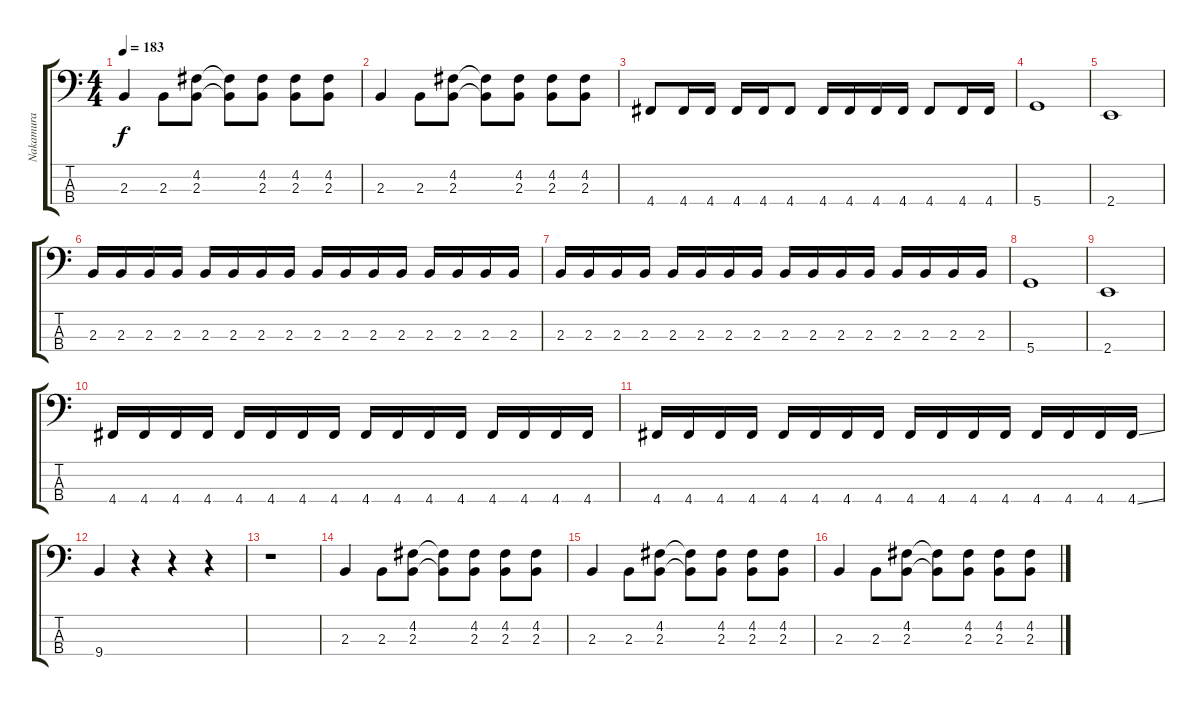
\track ("Nakamura" "Nakamura") {instrument electricbassfinger}
\staff {score tabs}
\tuning (G2 D2 A1 D1) {hide}
\ts (4 4)
\tempo 183
\clef f4
\ks c
2.3.4{dy f} 2.3.8 (4.2 2.3).8 (4.2{t} 2.3{t}).8 (4.2 2.3).8 (4.2 2.3).8 (4.2 2.3).8 |
2.3.4 2.3.8 (4.2 2.3).8 (4.2{t} 2.3{t}).8 (4.2 2.3).8 (4.2 2.3).8 (4.2 2.3).8 |
4.4.8 4.4.16 4.4.16 4.4.16 4.4.16 4.4.8 4.4.16 4.4.16 4.4.16 4.4.16 4.4.8 4.4.16 4.4.16 |
5.4.1 |
2.4.1 |
2.3.16 2.3.16 2.3.16 2.3.16 2.3.16 2.3.16 2.3.16 2.3.16 2.3.16 2.3.16 2.3.16 2.3.16 2.3.16 2.3.16 2.3.16 2.3.16 |
2.3.16 2.3.16 2.3.16 2.3.16 2.3.16 2.3.16 2.3.16 2.3.16 2.3.16 2.3.16 2.3.16 2.3.16 2.3.16 2.3.16 2.3.16 2.3.16 |
5.4.1 |
2.4.1 |
4.4.16 4.4.16 4.4.16 4.4.16 4.4.16 4.4.16 4.4.16 4.4.16 4.4.16 4.4.16 4.4.16 4.4.16 4.4.16 4.4.16 4.4.16 4.4.16 |
4.4.16 4.4.16 4.4.16 4.4.16 4.4.16 4.4.16 4.4.16 4.4.16 4.4.16 4.4.16 4.4.16 4.4.16 4.4.16 4.4.16 4.4.16 4.4{ss}.16 |
9.4.4 r.4 r.4 r.4 |
r.1 |
2.3.4 2.3.8 (4.2 2.3).8 (4.2{t} 2.3{t}).8 (4.2 2.3).8 (4.2 2.3).8 (4.2 2.3).8 |
2.3.4 2.3.8 (4.2 2.3).8 (4.2{t} 2.3{t}).8 (4.2 2.3).8 (4.2 2.3).8 (4.2 2.3).8 |
2.3.4 2.3.8 (4.2 2.3).8 (4.2{t} 2.3{t}).8 (4.2 2.3).8 (4.2 2.3).8 (4.2 2.3).8
